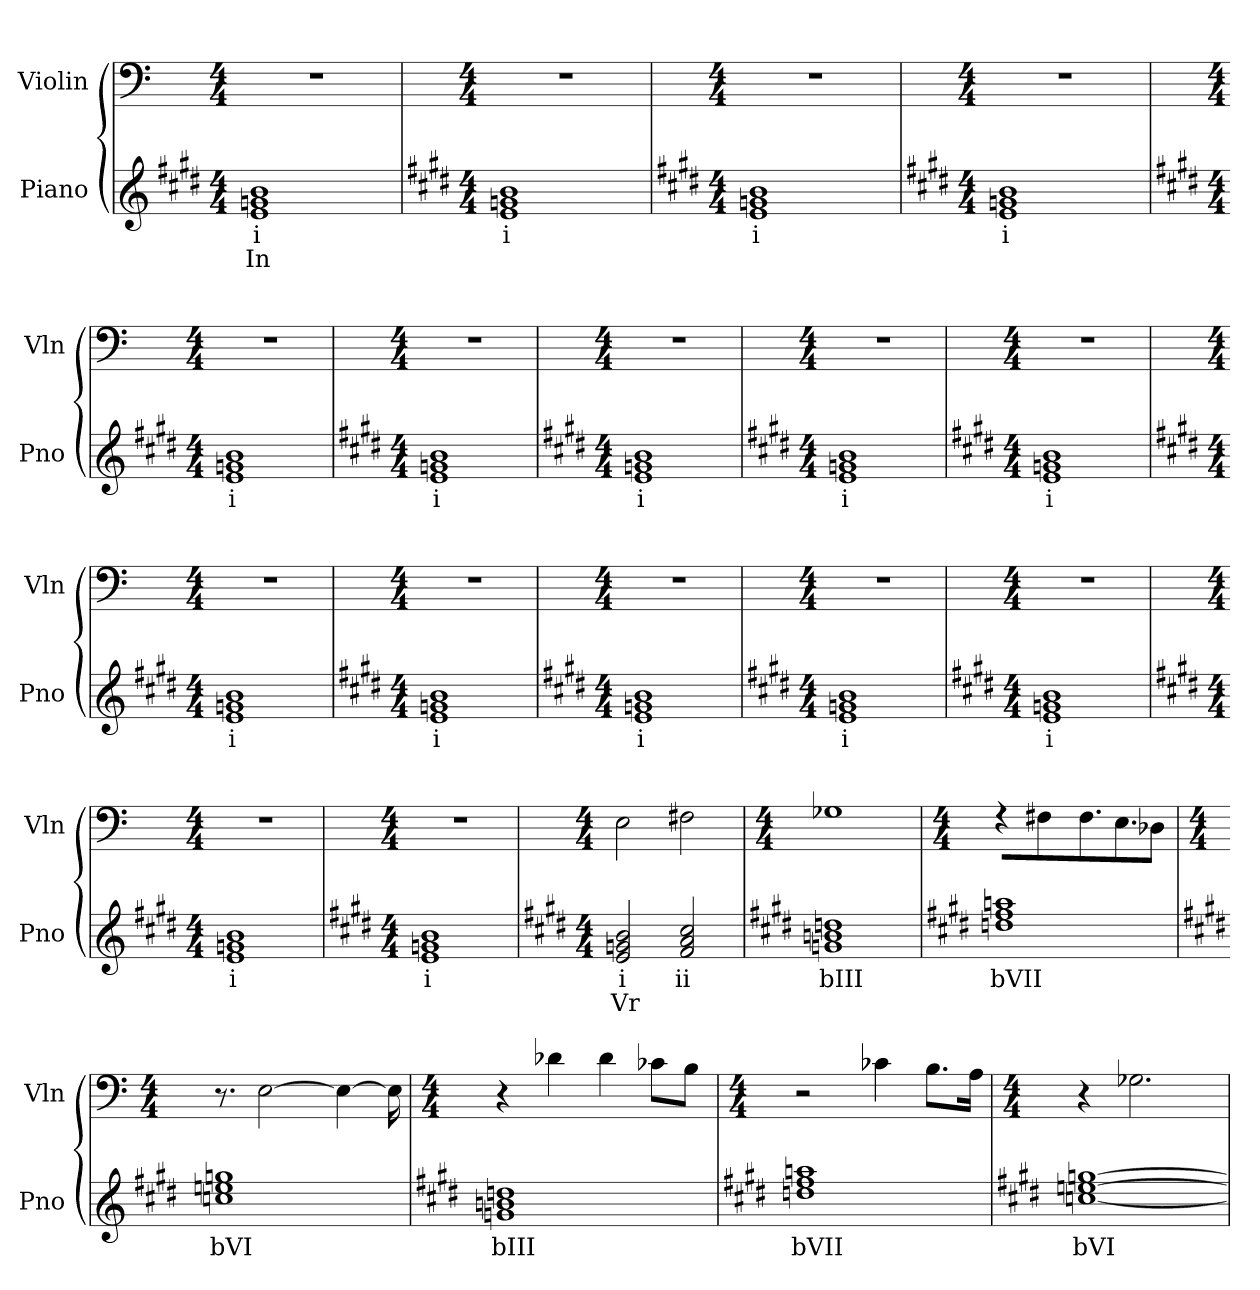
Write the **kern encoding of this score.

**kern	**text	**text	**kern
*part2	*part2	*part2	*part1
*staff2	*staff2	*staff2	*staff1
*I"Piano	*	*	*I"Violin
*I'Pno	*	*	*I'Vln
*k[f#c#g#d#]	*	*	*
*E:	*	*	*
*M4/4	*	*	*M4/4
=	=	=	=
1e 1gn 1b	i	In	1r
=	=	=	=
*k[f#c#g#d#]	*	*	*
*E:	*	*	*
*M4/4	*	*	*M4/4
1e 1gn 1b	i	.	1r
=	=	=	=
*k[f#c#g#d#]	*	*	*
*E:	*	*	*
*M4/4	*	*	*M4/4
1e 1gn 1b	i	.	1r
=	=	=	=
*k[f#c#g#d#]	*	*	*
*E:	*	*	*
*M4/4	*	*	*M4/4
1e 1gn 1b	i	.	1r
=	=	=	=
*k[f#c#g#d#]	*	*	*
*E:	*	*	*
*M4/4	*	*	*M4/4
1e 1gn 1b	i	.	1r
=	=	=	=
*k[f#c#g#d#]	*	*	*
*E:	*	*	*
*M4/4	*	*	*M4/4
1e 1gn 1b	i	.	1r
=	=	=	=
*k[f#c#g#d#]	*	*	*
*E:	*	*	*
*M4/4	*	*	*M4/4
1e 1gn 1b	i	.	1r
=	=	=	=
*k[f#c#g#d#]	*	*	*
*E:	*	*	*
*M4/4	*	*	*M4/4
1e 1gn 1b	i	.	1r
=	=	=	=
*k[f#c#g#d#]	*	*	*
*E:	*	*	*
*M4/4	*	*	*M4/4
1e 1gn 1b	i	.	1r
=	=	=	=
*k[f#c#g#d#]	*	*	*
*E:	*	*	*
*M4/4	*	*	*M4/4
1e 1gn 1b	i	.	1r
=	=	=	=
*k[f#c#g#d#]	*	*	*
*E:	*	*	*
*M4/4	*	*	*M4/4
1e 1gn 1b	i	.	1r
=	=	=	=
*k[f#c#g#d#]	*	*	*
*E:	*	*	*
*M4/4	*	*	*M4/4
1e 1gn 1b	i	.	1r
=	=	=	=
*k[f#c#g#d#]	*	*	*
*E:	*	*	*
*M4/4	*	*	*M4/4
1e 1gn 1b	i	.	1r
=	=	=	=
*k[f#c#g#d#]	*	*	*
*E:	*	*	*
*M4/4	*	*	*M4/4
1e 1gn 1b	i	.	1r
=	=	=	=
*k[f#c#g#d#]	*	*	*
*E:	*	*	*
*M4/4	*	*	*M4/4
1e 1gn 1b	i	.	1r
=	=	=	=
*k[f#c#g#d#]	*	*	*
*E:	*	*	*
*M4/4	*	*	*M4/4
1e 1gn 1b	i	.	1r
=	=	=	=
*k[f#c#g#d#]	*	*	*
*E:	*	*	*
*M4/4	*	*	*M4/4
2e 2gn 2b	i	Vr	2E
2f# 2a 2cc#	ii	.	2F#X
=	=	=	=
*k[f#c#g#d#]	*	*	*
*E:	*	*	*
*	*	*	*M4/4
1gn 1bn 1ddn	bIII	.	1G-X
=	=	=	=
*k[f#c#g#d#]	*	*	*
*E:	*	*	*
*	*	*	*M4/4
1ddn 1ff# 1aan	bVII	.	4r
.	.	.	4F#X
.	.	.	8.F#L
.	.	.	8.EJ
.	.	.	8D-XJ
=	=	=	=
*k[f#c#g#d#]	*	*	*
*E:	*	*	*
*	*	*	*M4/4
1ccn 1een 1ggn	bVI	.	8.r
.	.	.	[2E
.	.	.	4E_
.	.	.	16E]
=	=	=	=
*k[f#c#g#d#]	*	*	*
*E:	*	*	*
*	*	*	*M4/4
1gn 1bn 1ddn	bIII	.	4r
.	.	.	4d-X
.	.	.	4d-
.	.	.	8c-XL
.	.	.	8BJ
=	=	=	=
*k[f#c#g#d#]	*	*	*
*E:	*	*	*
*	*	*	*M4/4
1ddn 1ff# 1aan	bVII	.	2r
.	.	.	4c-X
.	.	.	8.BL
.	.	.	16AJk
=	=	=	=
*k[f#c#g#d#]	*	*	*
*E:	*	*	*
*	*	*	*M4/4
[1ccn [1een [1ggn	bVI	.	4r
.	.	.	2.G-X
=	=	=	=
*-	*-	*-	*-
